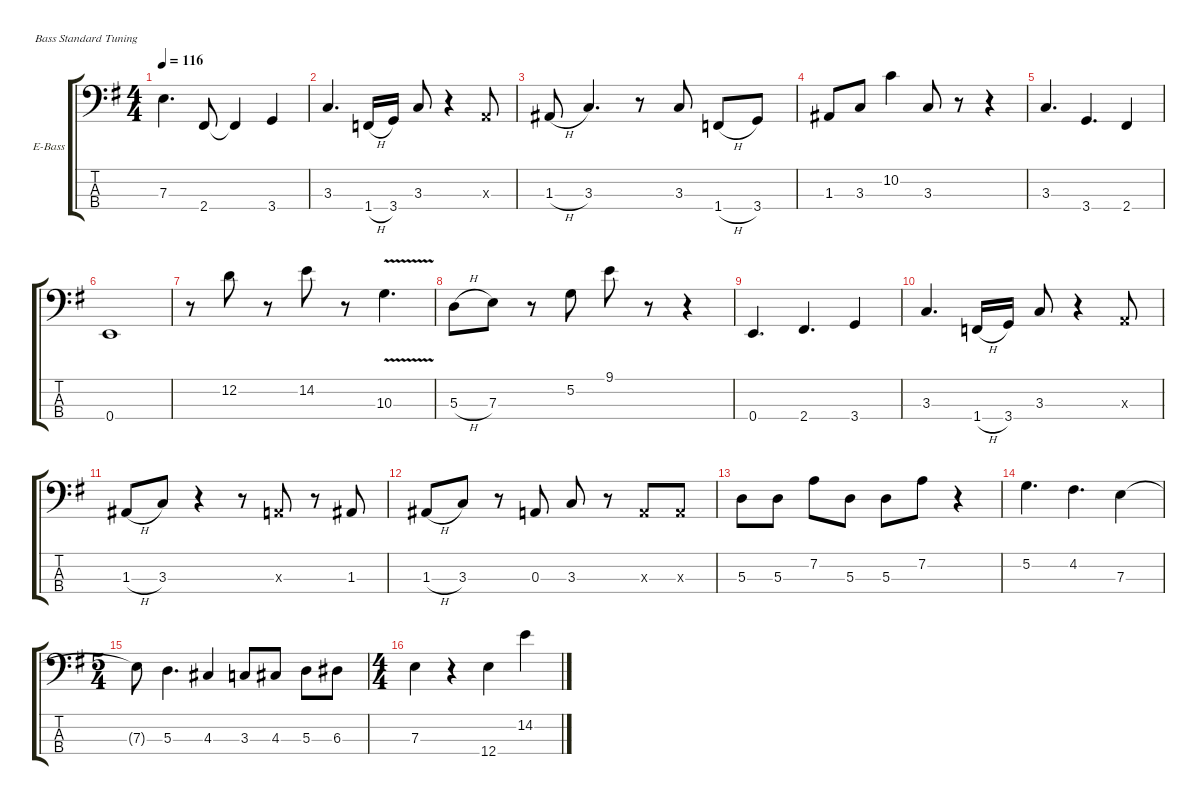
\defaultSystemsLayout 4
\hideDynamics
\bracketExtendMode groupsimilarinstruments
\multiBarRest
\firstSystemTrackNameOrientation horizontal
\otherSystemsTrackNameOrientation horizontal
\track ("Bass 1" "E-Bass") {multiBarRest instrument electricbasspick}
\staff {score tabs}
\tuning (G2 D2 A1 E1)
\ts (4 4)
\tempo 116
\clef f4
\ks g
7.3.4{d dy f} 2.4.8 2.4{t}.4 3.4.4 |
3.3.4{d} 1.4{h}.16 3.4.16 3.3.8 r.4 0.3{x}.8 |
1.3{h}.8 3.3.4{d} r.8 3.3.8 1.4{h}.8 3.4.8 |
1.3.8 3.3.8 10.2.4 3.3.8 r.8 r.4 |
3.3.4{d} 3.4.4{d} 2.4.4 |
0.4.1 |
r.8 12.2.8 r.8 14.2.8 r.8 10.3{v}.4{d} |
5.3{h}.8 7.3.8 r.8 5.2.8 9.1.8 r.8 r.4 |
0.4.4{d} 2.4.4{d} 3.4.4 |
3.3.4{d} 1.4{h}.16 3.4.16 3.3.8 r.4 0.3{x}.8 |
1.3{h}.8 3.3.8 r.4 r.8 0.3{x}.8 r.8 1.3.8 |
1.3{h}.8 3.3.8 r.8 0.3.8 3.3.8 r.8 0.3{x}.8 0.3{x}.8 |
5.3.8 5.3.8 7.2.8 5.3.8 5.3.8 7.2.8 r.4 |
5.2.4{d} 4.2.4{d} 7.3.4 |
\ts (5 4)
7.3{t}.8 5.3.4{d} 4.3.4 3.3.8 4.3.8 5.3.8 6.3.8 |
\ts (4 4)
7.3.4 r.4 12.4.4 14.2.4
